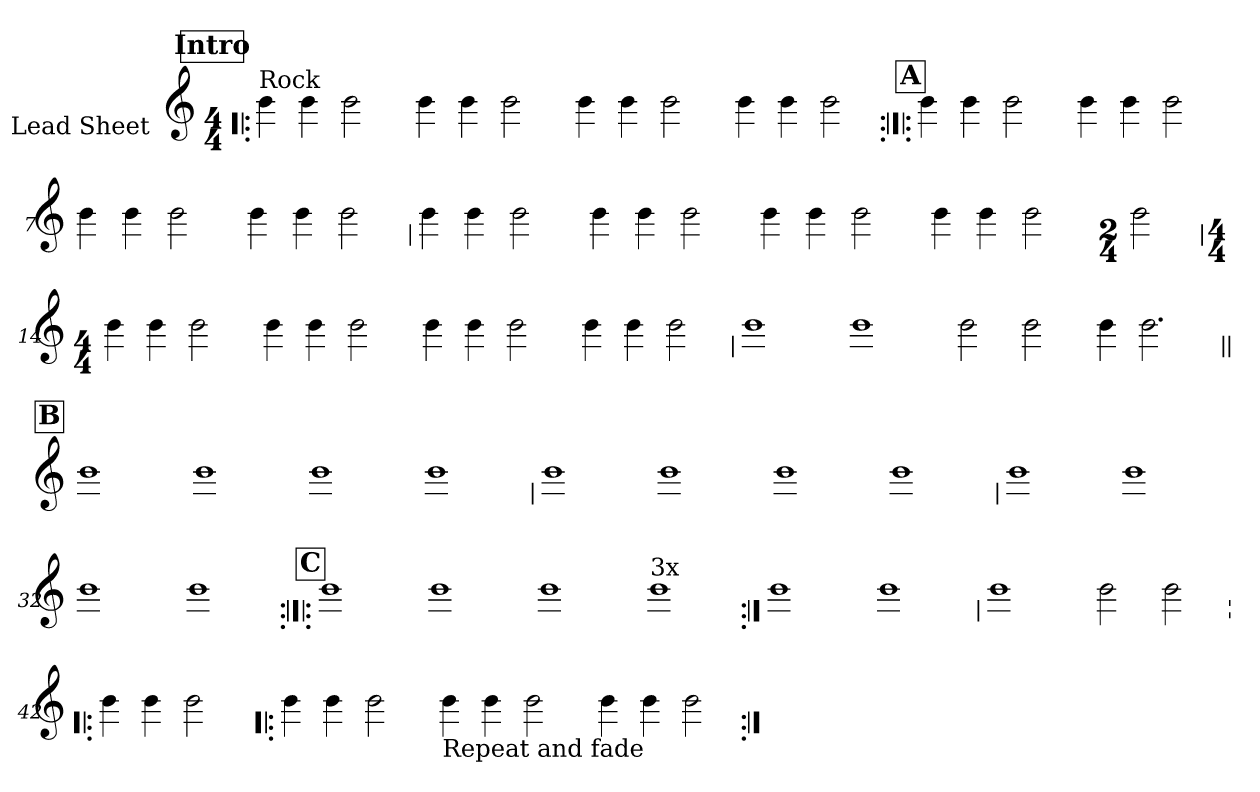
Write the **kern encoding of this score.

**kern
*part1
*staff1
*I"Lead Sheet
*stria0
*clefG2
*k[]
*C:
*M4/4
*MM147
!!LO:REH:place=s1:a:t=Intro
=1!|:
!LO:TX:a:t=Rock
4b
4b
2b
=2-
4b
4b
2b
=3-
4b
4b
2b
=4-
4b
4b
2b
!!LO:LB:g=z
!!LO:REH:place=s1:a:t=A
=5:|!|:
4b
4b
2b
=6-
4b
4b
2b
=7-
4b
4b
2b
=8-
4b
4b
2b
!!LO:LB:g=z
=9
4b
4b
2b
=10-
4b
4b
2b
=11-
4b
4b
2b
=12-
4b
4b
2b
=13-
*M2/4
2b
!!LO:LB:g=z
=14
*M4/4
4b
4b
2b
=15-
4b
4b
2b
=16-
4b
4b
2b
=17-
4b
4b
2b
!!LO:LB:g=z
=18
1b
=19-
1b
=20-
2b
2b
=21-
4b
2.b
!!LO:LB:g=z
!!LO:REH:place=s1:a:t=B
=22||
1b
=23-
1b
=24-
1b
=25-
1b
!!LO:LB:g=z
=26
1b
=27-
1b
=28-
1b
=29-
1b
!!LO:LB:g=z
=30
1b
=31-
1b
=32-
1b
=33-
1b
!!LO:LB:g=z
!!LO:REH:place=s1:a:t=C
=34:|!|:
1b
=35-
1b
=36-
1b
=37-
!LO:TX:a:t=3x
1b
=38:|!
1b
=39-
1b
!!LO:LB:g=z
=40
1b
=41-
2b
2b
!!LO:LB:g=z
=42|!:
4b
4b
2b
=43-
4b
4b
2b
=44-
!LO:TX:b:t=Repeat and fade
4b
4b
2b
=45-
4b
4b
2b
=:|!
*-
